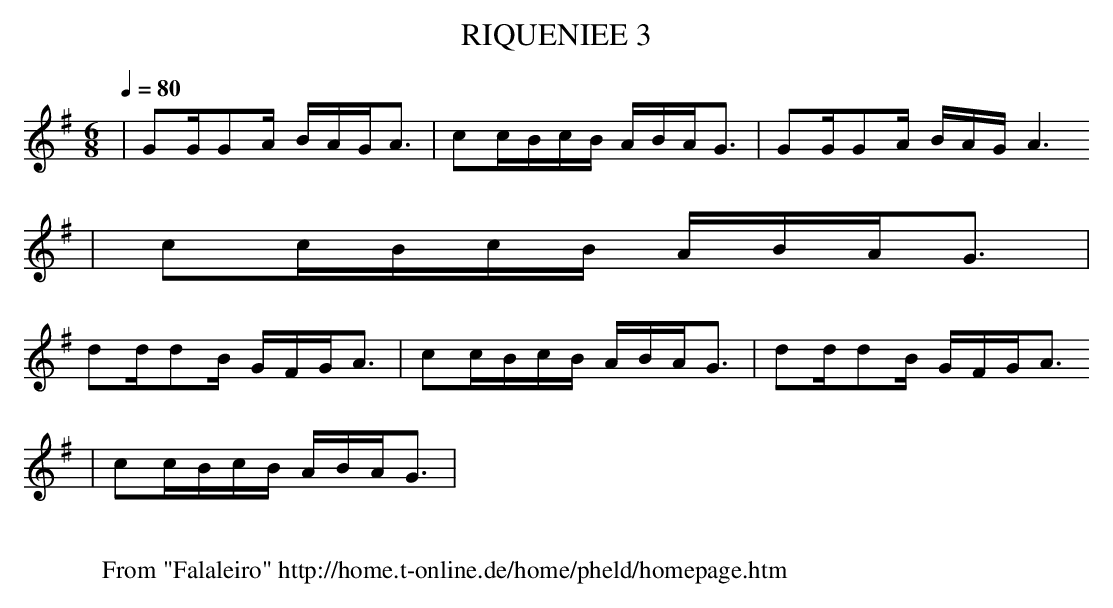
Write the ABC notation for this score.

X:1
T:RIQUENIEE 3
M:6/8
L:1/8
Q:1/4=80
K:G
|GG/2GA/2 B/2A/2G/2A3/2|cc/2B/2c/2B/2 A/2B/2A/2G3/2|GG/2GA/2 B/2A/2G/2A3
/2|cc/2B/2c/2B/2 A/2B/2A/2G3/2|
dd/2dB/2 G/2F/2G/2A3/2|cc/2B/2c/2B/2 A/2B/2A/2G3/2|dd/2dB/2 G/2F/2G/2A3/
2|cc/2B/2c/2B/2 A/2B/2A/2G3/2|
W:
W: From "Falaleiro" http://home.t-online.de/home/pheld/homepage.htm
